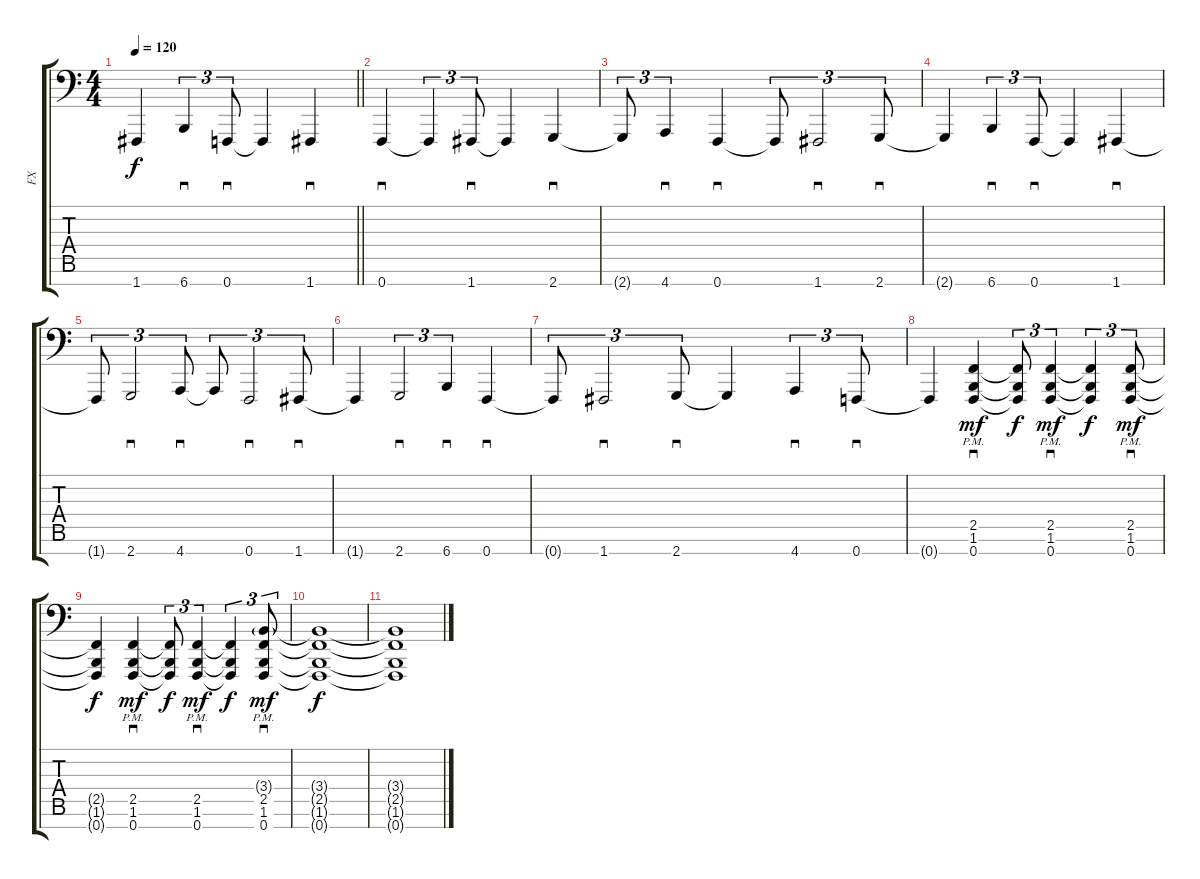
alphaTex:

\track ("FX" "FX") {instrument pad1newage}
\staff {score tabs}
\tuning (Bb3 F3 Db3 Ab2 Eb2 Bb1 F1) {hide}
\ts (4 4)
\tempo 120
\clef f4
\barLineRight lightlight
\ks c
1.7{t}.4{dy f} 6.7.4{sd tu (3 2)} 0.7.8{sd tu (3 2)} 0.7{t}.4 1.7.4{sd} |
0.7.4{sd} 0.7{t}.4{tu (3 2)} 1.7.8{sd tu (3 2)} 1.7{t}.4 2.7.4{sd} |
2.7{t}.8{tu (3 2)} 4.7.4{sd tu (3 2)} 0.7.4{sd} 0.7{t}.8{tu (3 2)} 1.7.2{sd tu (3 2)} 2.7.8{sd tu (3 2)} |
2.7{t}.4 6.7.4{sd tu (3 2)} 0.7.8{sd tu (3 2)} 0.7{t}.4 1.7.4{sd} |
1.7{t}.8{tu (3 2)} 2.7.2{sd tu (3 2)} 4.7.8{sd tu (3 2)} 4.7{t}.8{tu (3 2)} 0.7.2{sd tu (3 2)} 1.7.8{sd tu (3 2)} |
1.7{t}.4 2.7.2{sd tu (3 2)} 6.7.4{sd tu (3 2)} 0.7.4{sd} |
0.7{t}.8{tu (3 2)} 1.7.2{sd tu (3 2)} 2.7.8{sd tu (3 2)} 2.7{t}.4 4.7.4{sd tu (3 2)} 0.7.8{sd tu (3 2)} |
0.7{t}.4 (2.5{pm} 1.6{pm} 0.7{pm}).4{sd dy mf} (2.5{t} 1.6{t} 0.7{t}).8{tu (3 2) dy f} (2.5{pm} 1.6{pm} 0.7{pm}).4{sd tu (3 2) dy mf} (2.5{t} 1.6{t} 0.7{t}).4{tu (3 2) dy f} (2.5{pm} 1.6{pm} 0.7{pm}).8{sd tu (3 2) dy mf} |
(2.5{t} 1.6{t} 0.7{t}).4{dy f} (2.5{pm} 1.6{pm} 0.7{pm}).4{sd dy mf} (2.5{t} 1.6{t} 0.7{t}).8{tu (3 2) dy f} (2.5{pm} 1.6{pm} 0.7{pm}).4{sd tu (3 2) dy mf} (2.5{t} 1.6{t} 0.7{t}).4{tu (3 2) dy f} (3.4{g pm} 2.5{pm} 1.6{pm} 0.7{pm}).8{sd tu (3 2) dy mf} |
(3.4{t} 2.5{t} 1.6{t} 0.7{t}).1{dy f volume 5} |
(3.4{t} 2.5{t} 1.6{t} 0.7{t}).1
